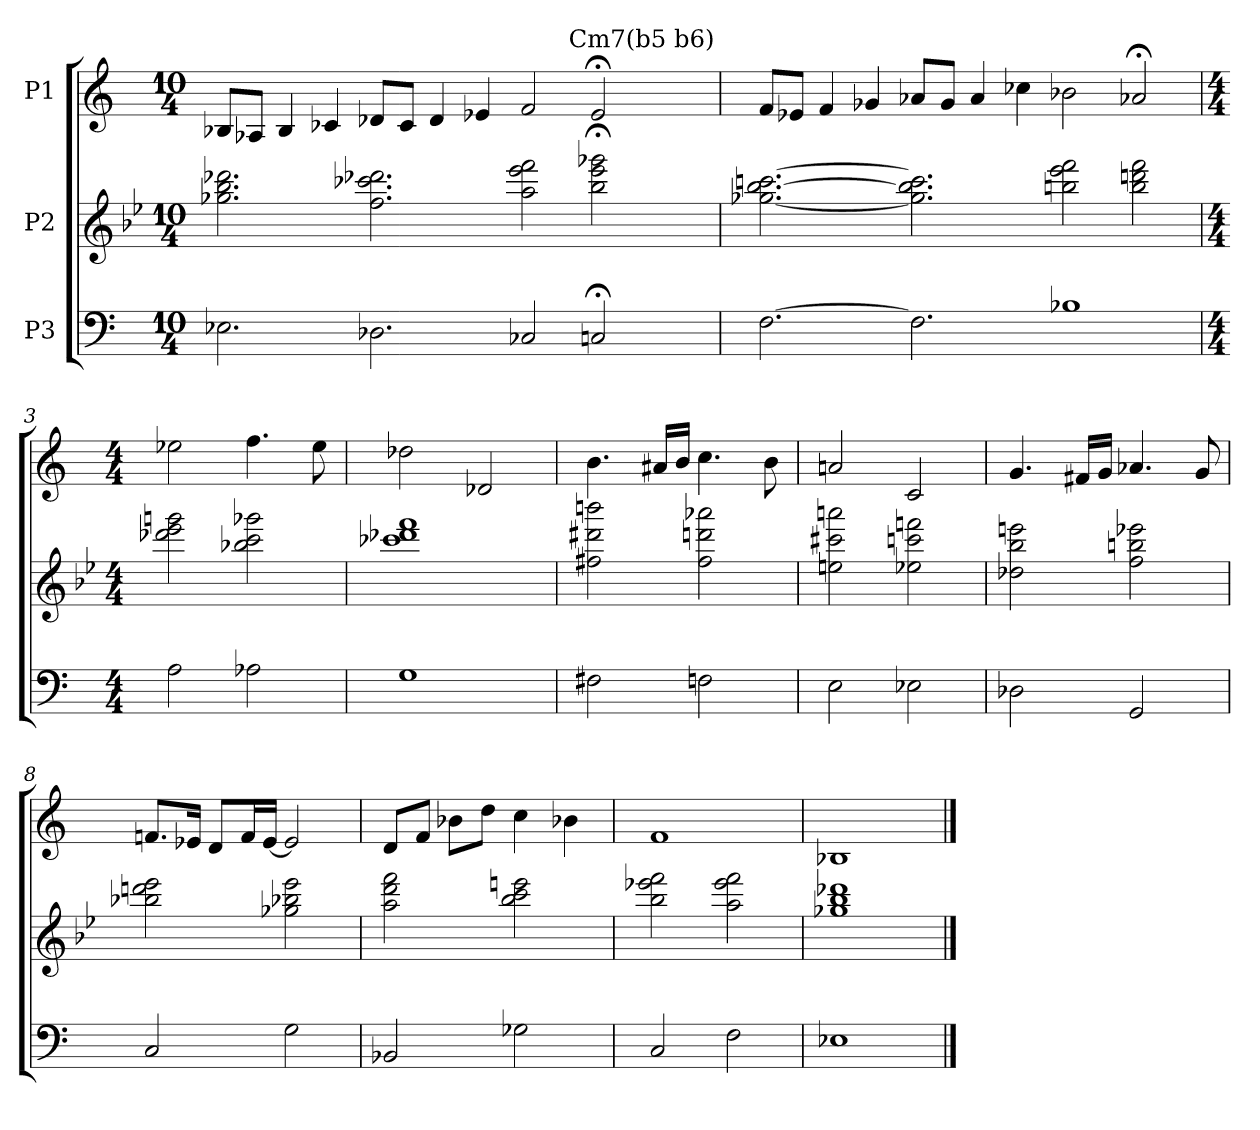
**kern	**kern	**kern
*part3	*part2	*part1
*staff3	*staff2	*staff1
*I"P3	*I"P2	*I"P1
!!LO:PB:g=z
*clefF4	*clefG2	*clefG2
*ITrd7c12	*ITrd8c14	*
*k[]	*k[b-e-]	*k[]
*M10/4	*M10/4	*M10/4
=1	=1	=1
*	*	*^
2.EE-Xi\	2.g-Xi\ 2.b-i 2.dd-Xi	8B-Xi/L	1ryy
.	.	8A-Xi/J	.
.	.	4B-i/	.
.	.	4c-Xi/	.
2.DD-Xi\	2.fi\ 2.cc-Xi 2.dd-Xi	8d-Xi/L	.
.	.	8c-i/J	.
.	.	4d-i/	1ryy
.	.	4e-Xi/	.
2CC-Xi/	2ai\ 2ee-i 2ffi	2fi/	.
2CCn;i/	2b-i\; 2ee-i; 2gg-Xi;	2e-;i/	8ryy
.	.	.	32ryy
.	.	.	128ryy
.	.	.	512.ryy
!	!	!	!LO:TX:a:cj:t=Cm7(b5 b6)
.	.	.	4ryy
.	.	.	16ryy
.	.	.	64ryy
.	.	.	256ryy
.	.	.	1024ryy
*	*	*v	*v
!!LO:LB:g=z
=2	=2	=2
[>2.FFi\	[<2.g-Xi\ [<2.b-i [>2.ccni	8fi/L
.	.	8e-Xi/J
.	.	4fi/
.	.	4g-Xi/
2.FFi\]	2.g-i\] 2.b-i] 2.cci]	8a-Xi/L
.	.	8g-i/J
.	.	4a-i/
.	.	4cc-Xi\
1BB-Xi	2bni\ 2ee-i 2ffi	2b-Xi\
.	2bi\ 2ddni 2ffi	2a-X;i/
=3	=3	=3
*M4/4	*M4/4	*M4/4
2AAi\	2dd-Xi\ 2ee-i 2ggni	2ee-Xi\
2AA-Xi\	2b-Xi\ 2cci 2gg-Xi	4.ffi\
.	.	8ee-i\
=4	=4	=4
1GGi	1cc-Xi 1dd-Xi 1ffi	2dd-Xi\
.	.	2d-Xi/
!!LO:LB:g=z
=5	=5	=5
2FF#Xi\	2f#Xi\ 2dd#Xi 2bbni	4.bi\
.	.	16a#Xi/LL
.	.	16bi/JJ
2FFni\	2f#i\ 2ddni 2aa-Xi	4.cci\
.	.	8bi\
=6	=6	=6
2EEi\	2eni\ 2cc#Xi 2aani	2ani/
2EE-Xi\	2e-Xi\ 2ccni 2ffni	2ci/
=7	=7	=7
2DD-Xi\	2d-Xi\ 2b-i 2eeni	4.gi/
.	.	16f#Xi/LL
.	.	16gi/JJ
2GGGi/	2fi\ 2bni 2ee-Xi	4.a-Xi/
.	.	8gi/
!!LO:PB:g=z
=8	=8	=8
2CCi/	2b-Xi\ 2ddni 2ee-i	8.fni/L
.	.	16e-Xi/Jk
.	.	8di/L
.	.	16fi/L
.	.	[<16e-i/JJ
2GGi\	2g-Xi\ 2b-Xi 2ee-i	2e-i/]
=9	=9	=9
2BBB-Xi/	2ai\ 2ddi 2ffi	8di/L
.	.	8fi/J
.	.	8b-Xi\L
.	.	8ddi\J
2GG-Xi\	2b-i\ 2cci 2eeni	4cci\
.	.	4b-Xi\
=10	=10	=10
2CCi/	2b-i\ 2ee-Xi 2ffi	1fi
2FFi\	2ai\ 2ee-i 2ffi	.
=11	=11	=11
1EE-Xi	1g-Xi 1b-i 1dd-Xi	1B-Xi
==	==	==
*-	*-	*-
